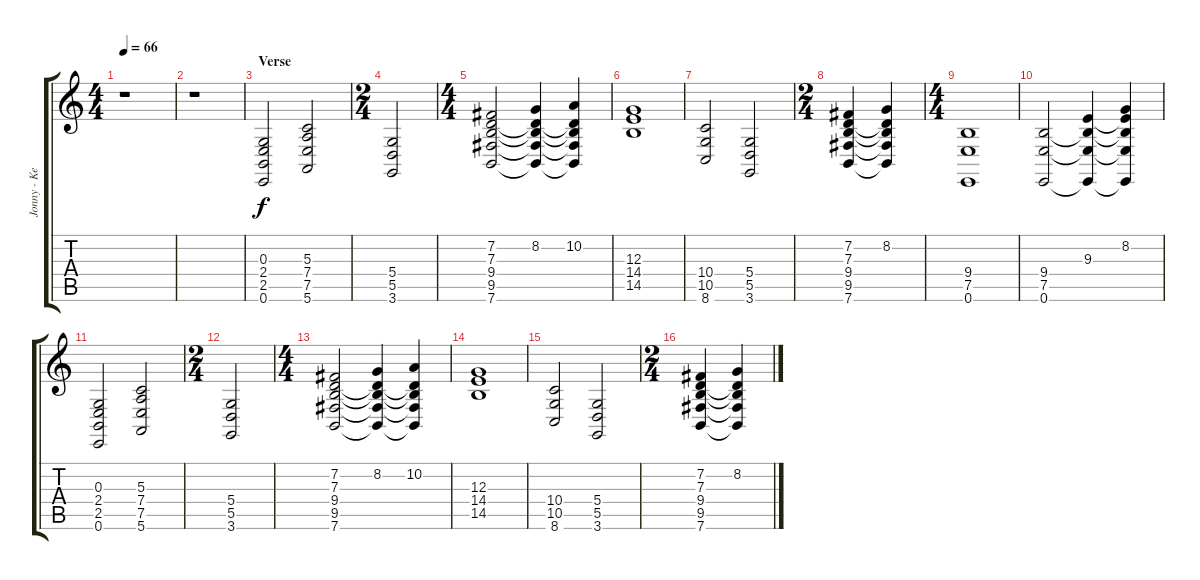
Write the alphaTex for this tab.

\track ("Jonny - Keyboards" "Jonny - Ke") {instrument pad4choir}
\staff {score tabs}
\tuning (E4 B3 G3 D3 A2 E2) {hide}
\ts (4 4)
\tempo 66
\clef g2
\ks c
r.1{dy f} |
r.1 |
\section ("" "Verse")
(0.3 2.4 2.5 0.6).2 (5.3 7.4 7.5 5.6).2 |
\ts (2 4)
(5.4 5.5 3.6).2 |
\ts (4 4)
(7.2 7.3 9.4 9.5 7.6).2 (8.2 7.3{t} 9.4{t} 9.5{t} 7.6{t}).4 (10.2 7.3{t} 9.4{t} 9.5{t} 7.6{t}).4 |
(12.3 14.4 14.5).1 |
(10.4 10.5 8.6).2 (5.4 5.5 3.6).2 |
\ts (2 4)
(7.2 7.3 9.4 9.5 7.6).4 (8.2 7.3{t} 9.4{t} 9.5{t} 7.6{t}).4 |
\ts (4 4)
(9.4 7.5 0.6).1 |
(9.4 7.5 0.6).2 (9.3 9.4{t} 7.5{t} 0.6{t}).4 (8.2 9.3{t} 9.4{t} 7.5{t} 0.6{t}).4 |
(0.3 2.4 2.5 0.6).2 (5.3 7.4 7.5 5.6).2 |
\ts (2 4)
(5.4 5.5 3.6).2 |
\ts (4 4)
(7.2 7.3 9.4 9.5 7.6).2 (8.2 7.3{t} 9.4{t} 9.5{t} 7.6{t}).4 (10.2 7.3{t} 9.4{t} 9.5{t} 7.6{t}).4 |
(12.3 14.4 14.5).1 |
(10.4 10.5 8.6).2 (5.4 5.5 3.6).2 |
\ts (2 4)
(7.2 7.3 9.4 9.5 7.6).4 (8.2 7.3{t} 9.4{t} 9.5{t} 7.6{t}).4
